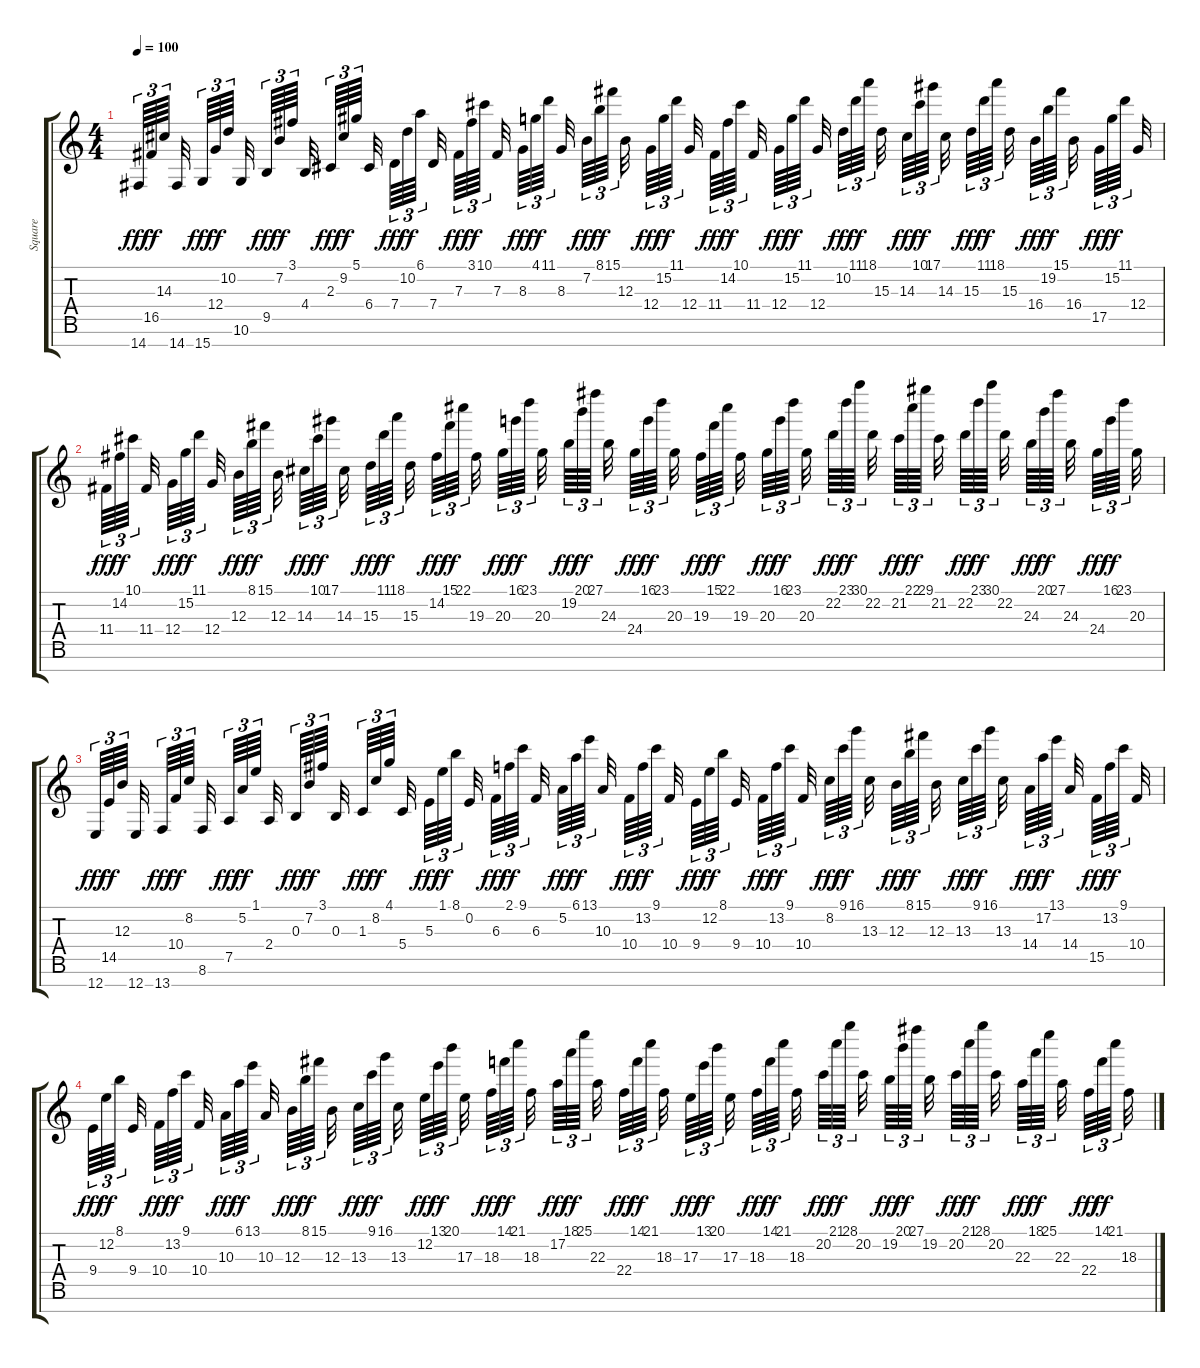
\track ("Square" "Square") {instrument lead1square}
\staff {score tabs}
\tuning (Eb5 E4 B3 G3 D3 A2 E2) {hide}
\ts (4 4)
\tempo 100
\clef g2
\ks c
14.7.64{tu (3 2) dy fff} 16.5.64{tu (3 2) dy ff} 14.3.64{tu (3 2) beam splitsecondary} 14.7.32{beam splitsecondary} 15.7.64{tu (3 2) dy fff} 12.4.64{tu (3 2) dy ff} 10.2.64{tu (3 2) beam splitsecondary} 10.6.32{beam splitsecondary} 9.5.64{tu (3 2) dy fff} 7.2.64{tu (3 2) dy ff} 3.1.64{tu (3 2) beam splitsecondary} 4.4.32{beam splitsecondary} 2.3.64{tu (3 2) dy fff} 9.2.64{tu (3 2) dy ff} 5.1.64{tu (3 2) beam splitsecondary} 6.4.32 7.4.64{tu (3 2) dy fff} 10.2.64{tu (3 2) dy ff} 6.1.64{tu (3 2) beam splitsecondary} 7.4.32{beam splitsecondary} 7.3.64{tu (3 2) dy fff} 3.1.64{tu (3 2) dy ff} 10.1.64{tu (3 2) beam splitsecondary} 7.3.32{beam splitsecondary} 8.3.64{tu (3 2) dy fff} 4.1.64{tu (3 2) dy ff} 11.1.64{tu (3 2) beam splitsecondary} 8.3.32{beam splitsecondary} 7.2.64{tu (3 2) dy fff} 8.1.64{tu (3 2) dy ff} 15.1.64{tu (3 2) beam splitsecondary} 12.3.32 12.4.64{tu (3 2) dy fff} 15.2.64{tu (3 2) dy ff} 11.1.64{tu (3 2) beam splitsecondary} 12.4.32{beam splitsecondary} 11.4.64{tu (3 2) dy fff} 14.2.64{tu (3 2) dy ff} 10.1.64{tu (3 2) beam splitsecondary} 11.4.32{beam splitsecondary} 12.4.64{tu (3 2) dy fff} 15.2.64{tu (3 2) dy ff} 11.1.64{tu (3 2) beam splitsecondary} 12.4.32{beam splitsecondary} 10.2.64{tu (3 2) dy fff} 11.1.64{tu (3 2) dy ff} 18.1.64{tu (3 2) beam splitsecondary} 15.3.32 14.3.64{tu (3 2) dy fff} 10.1.64{tu (3 2) dy ff} 17.1.64{tu (3 2) beam splitsecondary} 14.3.32{beam splitsecondary} 15.3.64{tu (3 2) dy fff} 11.1.64{tu (3 2) dy ff} 18.1.64{tu (3 2) beam splitsecondary} 15.3.32{beam splitsecondary} 16.4.64{tu (3 2) dy fff} 19.2.64{tu (3 2) dy ff} 15.1.64{tu (3 2) beam splitsecondary} 16.4.32{beam splitsecondary} 17.5.64{tu (3 2) dy fff} 15.2.64{tu (3 2) dy ff} 11.1.64{tu (3 2) beam splitsecondary} 12.4.32 |
11.4.64{tu (3 2) dy fff} 14.2.64{tu (3 2) dy ff} 10.1.64{tu (3 2) beam splitsecondary} 11.4.32{beam splitsecondary} 12.4.64{tu (3 2) dy fff} 15.2.64{tu (3 2) dy ff} 11.1.64{tu (3 2) beam splitsecondary} 12.4.32{beam splitsecondary} 12.3.64{tu (3 2) dy fff} 8.1.64{tu (3 2) dy ff} 15.1.64{tu (3 2) beam splitsecondary} 12.3.32{beam splitsecondary} 14.3.64{tu (3 2) dy fff} 10.1.64{tu (3 2) dy ff} 17.1.64{tu (3 2) beam splitsecondary} 14.3.32 15.3.64{tu (3 2) dy fff} 11.1.64{tu (3 2) dy ff} 18.1.64{tu (3 2) beam splitsecondary} 15.3.32{beam splitsecondary} 14.2.64{tu (3 2) dy fff} 15.1.64{tu (3 2) dy ff} 22.1.64{tu (3 2) beam splitsecondary} 19.3.32{beam splitsecondary} 20.3.64{tu (3 2) dy fff} 16.1.64{tu (3 2) dy ff} 23.1.64{tu (3 2) beam splitsecondary} 20.3.32{beam splitsecondary} 19.2.64{tu (3 2) dy fff} 20.1.64{tu (3 2) dy ff} 27.1.64{tu (3 2) beam splitsecondary} 24.3.32 24.4.64{tu (3 2) dy fff} 16.1.64{tu (3 2) dy ff} 23.1.64{tu (3 2) beam splitsecondary} 20.3.32{beam splitsecondary} 19.3.64{tu (3 2) dy fff} 15.1.64{tu (3 2) dy ff} 22.1.64{tu (3 2) beam splitsecondary} 19.3.32{beam splitsecondary} 20.3.64{tu (3 2) dy fff} 16.1.64{tu (3 2) dy ff} 23.1.64{tu (3 2) beam splitsecondary} 20.3.32{beam splitsecondary} 22.2.64{tu (3 2) dy fff} 23.1.64{tu (3 2) dy ff} 30.1.64{tu (3 2) beam splitsecondary} 22.2.32 21.2.64{tu (3 2) dy fff} 22.1.64{tu (3 2) dy ff} 29.1.64{tu (3 2) beam splitsecondary} 21.2.32{beam splitsecondary} 22.2.64{tu (3 2) dy fff} 23.1.64{tu (3 2) dy ff} 30.1.64{tu (3 2) beam splitsecondary} 22.2.32{beam splitsecondary} 24.3.64{tu (3 2) dy fff} 20.1.64{tu (3 2) dy ff} 27.1.64{tu (3 2) beam splitsecondary} 24.3.32{beam splitsecondary} 24.4.64{tu (3 2) dy fff} 16.1.64{tu (3 2) dy ff} 23.1.64{tu (3 2) beam splitsecondary} 20.3.32 |
12.7.64{tu (3 2) dy fff} 14.5.64{tu (3 2) dy ff} 12.3.64{tu (3 2) beam splitsecondary} 12.7.32{beam splitsecondary} 13.7.64{tu (3 2) dy fff} 10.4.64{tu (3 2) dy ff} 8.2.64{tu (3 2) beam splitsecondary} 8.6.32{beam splitsecondary} 7.5.64{tu (3 2) dy fff} 5.2.64{tu (3 2) dy ff} 1.1.64{tu (3 2) beam splitsecondary} 2.4.32{beam splitsecondary} 0.3.64{tu (3 2) dy fff} 7.2.64{tu (3 2) dy ff} 3.1.64{tu (3 2) beam splitsecondary} 0.3.32 1.3.64{tu (3 2) dy fff} 8.2.64{tu (3 2) dy ff} 4.1.64{tu (3 2) beam splitsecondary} 5.4.32{beam splitsecondary} 5.3.64{tu (3 2) dy fff} 1.1.64{tu (3 2) dy ff} 8.1.64{tu (3 2) beam splitsecondary} 0.2.32{beam splitsecondary} 6.3.64{tu (3 2) dy fff} 2.1.64{tu (3 2) dy ff} 9.1.64{tu (3 2) beam splitsecondary} 6.3.32{beam splitsecondary} 5.2.64{tu (3 2) dy fff} 6.1.64{tu (3 2) dy ff} 13.1.64{tu (3 2) beam splitsecondary} 10.3.32 10.4.64{tu (3 2) dy fff} 13.2.64{tu (3 2) dy ff} 9.1.64{tu (3 2) beam splitsecondary} 10.4.32{beam splitsecondary} 9.4.64{tu (3 2) dy fff} 12.2.64{tu (3 2) dy ff} 8.1.64{tu (3 2) beam splitsecondary} 9.4.32{beam splitsecondary} 10.4.64{tu (3 2) dy fff} 13.2.64{tu (3 2) dy ff} 9.1.64{tu (3 2) beam splitsecondary} 10.4.32{beam splitsecondary} 8.2.64{tu (3 2) dy fff} 9.1.64{tu (3 2) dy ff} 16.1.64{tu (3 2) beam splitsecondary} 13.3.32 12.3.64{tu (3 2) dy fff} 8.1.64{tu (3 2) dy ff} 15.1.64{tu (3 2) beam splitsecondary} 12.3.32{beam splitsecondary} 13.3.64{tu (3 2) dy fff} 9.1.64{tu (3 2) dy ff} 16.1.64{tu (3 2) beam splitsecondary} 13.3.32{beam splitsecondary} 14.4.64{tu (3 2) dy fff} 17.2.64{tu (3 2) dy ff} 13.1.64{tu (3 2) beam splitsecondary} 14.4.32{beam splitsecondary} 15.5.64{tu (3 2) dy fff} 13.2.64{tu (3 2) dy ff} 9.1.64{tu (3 2) beam splitsecondary} 10.4.32 |
9.4.64{tu (3 2) dy fff} 12.2.64{tu (3 2) dy ff} 8.1.64{tu (3 2) beam splitsecondary} 9.4.32{beam splitsecondary} 10.4.64{tu (3 2) dy fff} 13.2.64{tu (3 2) dy ff} 9.1.64{tu (3 2) beam splitsecondary} 10.4.32{beam splitsecondary} 10.3.64{tu (3 2) dy fff} 6.1.64{tu (3 2) dy ff} 13.1.64{tu (3 2) beam splitsecondary} 10.3.32{beam splitsecondary} 12.3.64{tu (3 2) dy fff} 8.1.64{tu (3 2) dy ff} 15.1.64{tu (3 2) beam splitsecondary} 12.3.32 13.3.64{tu (3 2) dy fff} 9.1.64{tu (3 2) dy ff} 16.1.64{tu (3 2) beam splitsecondary} 13.3.32{beam splitsecondary} 12.2.64{tu (3 2) dy fff} 13.1.64{tu (3 2) dy ff} 20.1.64{tu (3 2) beam splitsecondary} 17.3.32{beam splitsecondary} 18.3.64{tu (3 2) dy fff} 14.1.64{tu (3 2) dy ff} 21.1.64{tu (3 2) beam splitsecondary} 18.3.32{beam splitsecondary} 17.2.64{tu (3 2) dy fff} 18.1.64{tu (3 2) dy ff} 25.1.64{tu (3 2) beam splitsecondary} 22.3.32 22.4.64{tu (3 2) dy fff} 14.1.64{tu (3 2) dy ff} 21.1.64{tu (3 2) beam splitsecondary} 18.3.32{beam splitsecondary} 17.3.64{tu (3 2) dy fff} 13.1.64{tu (3 2) dy ff} 20.1.64{tu (3 2) beam splitsecondary} 17.3.32{beam splitsecondary} 18.3.64{tu (3 2) dy fff} 14.1.64{tu (3 2) dy ff} 21.1.64{tu (3 2) beam splitsecondary} 18.3.32{beam splitsecondary} 20.2.64{tu (3 2) dy fff} 21.1.64{tu (3 2) dy ff} 28.1.64{tu (3 2) beam splitsecondary} 20.2.32 19.2.64{tu (3 2) dy fff} 20.1.64{tu (3 2) dy ff} 27.1.64{tu (3 2) beam splitsecondary} 19.2.32{beam splitsecondary} 20.2.64{tu (3 2) dy fff} 21.1.64{tu (3 2) dy ff} 28.1.64{tu (3 2) beam splitsecondary} 20.2.32{beam splitsecondary} 22.3.64{tu (3 2) dy fff} 18.1.64{tu (3 2) dy ff} 25.1.64{tu (3 2) beam splitsecondary} 22.3.32{beam splitsecondary} 22.4.64{tu (3 2) dy fff} 14.1.64{tu (3 2) dy ff} 21.1.64{tu (3 2) beam splitsecondary} 18.3.32
